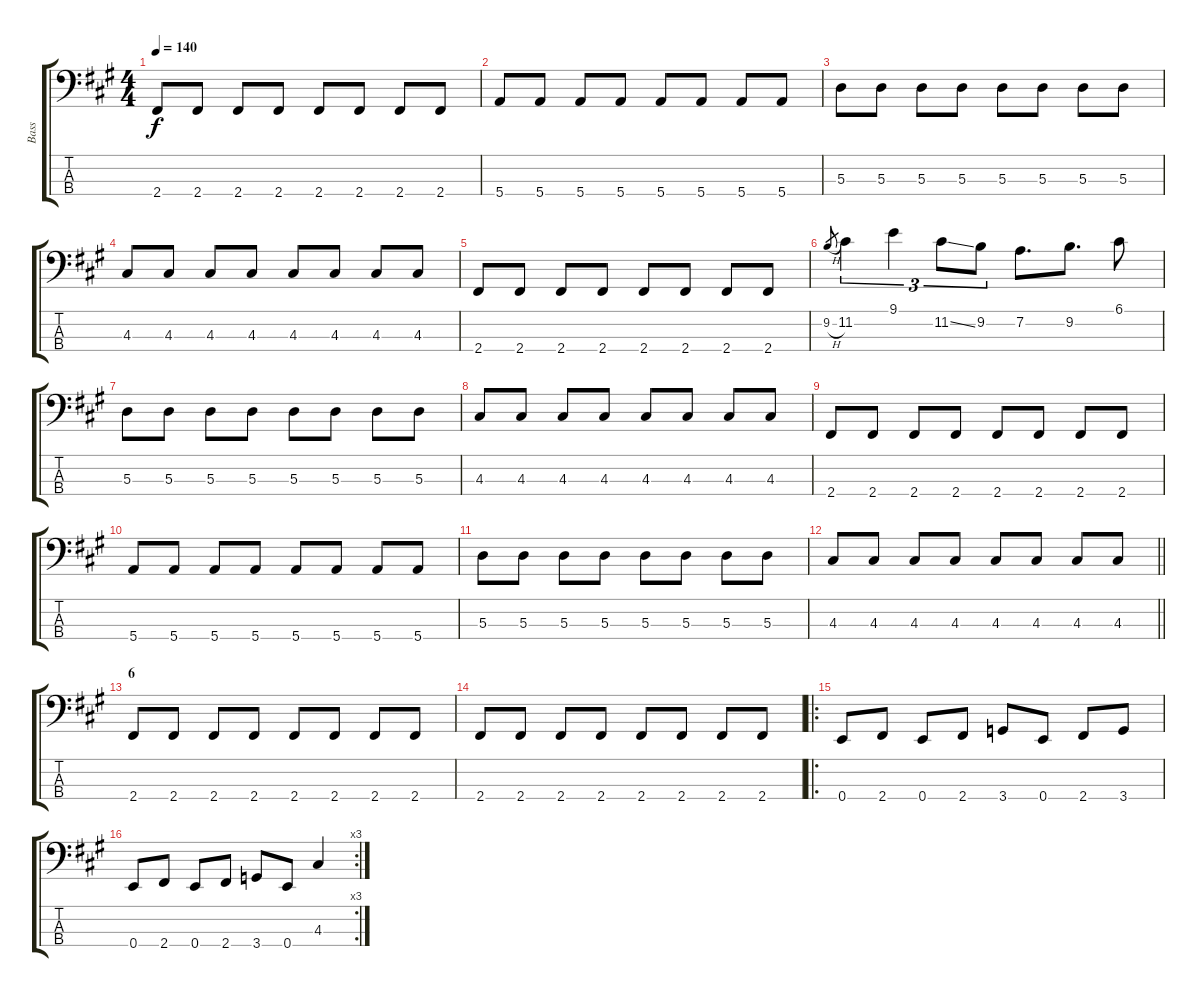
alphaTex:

\track ("Bass" "Bass") {instrument electricbassfinger}
\staff {score tabs}
\tuning (G2 D2 A1 E1) {hide}
\ts (4 4)
\tempo 140
\clef f4
\ks a
2.4.8{dy f} 2.4.8 2.4.8 2.4.8 2.4.8 2.4.8 2.4.8 2.4.8 |
5.4.8 5.4.8 5.4.8 5.4.8 5.4.8 5.4.8 5.4.8 5.4.8 |
5.3.8 5.3.8 5.3.8 5.3.8 5.3.8 5.3.8 5.3.8 5.3.8 |
4.3.8 4.3.8 4.3.8 4.3.8 4.3.8 4.3.8 4.3.8 4.3.8 |
2.4.8 2.4.8 2.4.8 2.4.8 2.4.8 2.4.8 2.4.8 2.4.8 |
9.2{h}.8{gr} 11.2.4{tu (3 2)} 9.1.4{tu (3 2)} 11.2{ss}.8{tu (3 2)} 9.2.8{tu (3 2)} 7.2.8{d} 9.2.8{d} 6.1.8 |
5.3.8 5.3.8 5.3.8 5.3.8 5.3.8 5.3.8 5.3.8 5.3.8 |
4.3.8 4.3.8 4.3.8 4.3.8 4.3.8 4.3.8 4.3.8 4.3.8 |
2.4.8 2.4.8 2.4.8 2.4.8 2.4.8 2.4.8 2.4.8 2.4.8 |
5.4.8 5.4.8 5.4.8 5.4.8 5.4.8 5.4.8 5.4.8 5.4.8 |
5.3.8 5.3.8 5.3.8 5.3.8 5.3.8 5.3.8 5.3.8 5.3.8 |
\barLineRight lightlight
4.3.8 4.3.8 4.3.8 4.3.8 4.3.8 4.3.8 4.3.8 4.3.8 |
\section ("" "6")
2.4.8 2.4.8 2.4.8 2.4.8 2.4.8 2.4.8 2.4.8 2.4.8 |
2.4.8 2.4.8 2.4.8 2.4.8 2.4.8 2.4.8 2.4.8 2.4.8 |
\ro
0.4.8 2.4.8 0.4.8 2.4.8 3.4.8 0.4.8 2.4.8 3.4.8 |
\rc 3
0.4.8 2.4.8 0.4.8 2.4.8 3.4.8 0.4.8 4.3.4
